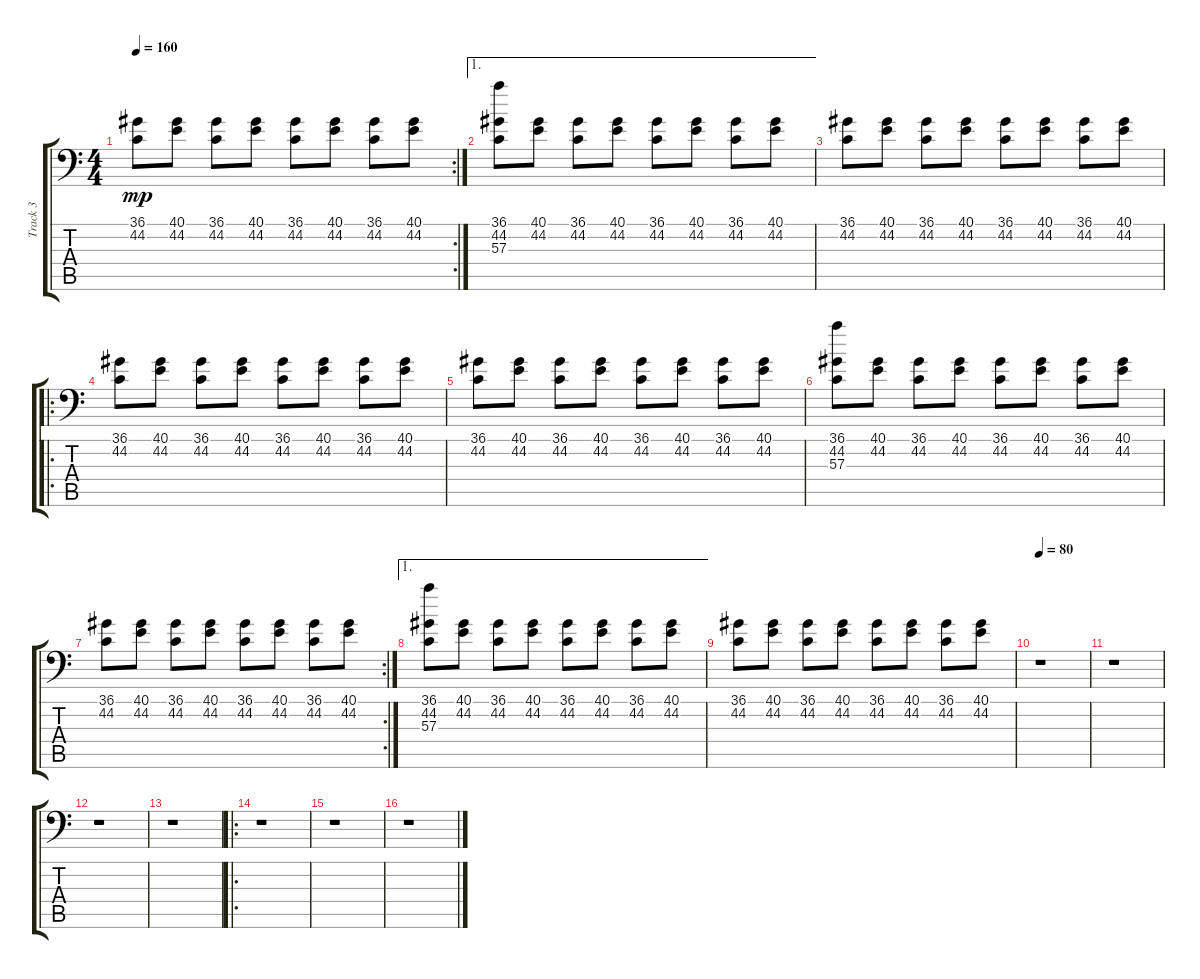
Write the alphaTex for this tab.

\track ("Track 3" "Track 3") {instrument acousticgrandpiano}
\staff {score tabs}
\tuning (C-1 C-1 C-1 C-1 C-1 C-1) {hide}
\rc 2
\ts (4 4)
\tempo 160
\clef f4
\ks c
(36.1 44.2).8{dy mp} (40.1 44.2).8 (36.1 44.2).8 (40.1 44.2).8 (36.1 44.2).8 (40.1 44.2).8 (36.1 44.2).8 (40.1 44.2).8 |
\ae 1
(36.1 44.2 57.3).8 (40.1 44.2).8 (36.1 44.2).8 (40.1 44.2).8 (36.1 44.2).8 (40.1 44.2).8 (36.1 44.2).8 (40.1 44.2).8 |
(36.1 44.2).8 (40.1 44.2).8 (36.1 44.2).8 (40.1 44.2).8 (36.1 44.2).8 (40.1 44.2).8 (36.1 44.2).8 (40.1 44.2).8 |
\ro
(36.1 44.2).8 (40.1 44.2).8 (36.1 44.2).8 (40.1 44.2).8 (36.1 44.2).8 (40.1 44.2).8 (36.1 44.2).8 (40.1 44.2).8 |
(36.1 44.2).8 (40.1 44.2).8 (36.1 44.2).8 (40.1 44.2).8 (36.1 44.2).8 (40.1 44.2).8 (36.1 44.2).8 (40.1 44.2).8 |
(36.1 44.2 57.3).8 (40.1 44.2).8 (36.1 44.2).8 (40.1 44.2).8 (36.1 44.2).8 (40.1 44.2).8 (36.1 44.2).8 (40.1 44.2).8 |
\rc 2
(36.1 44.2).8 (40.1 44.2).8 (36.1 44.2).8 (40.1 44.2).8 (36.1 44.2).8 (40.1 44.2).8 (36.1 44.2).8 (40.1 44.2).8 |
\ae 1
(36.1 44.2 57.3).8 (40.1 44.2).8 (36.1 44.2).8 (40.1 44.2).8 (36.1 44.2).8 (40.1 44.2).8 (36.1 44.2).8 (40.1 44.2).8 |
(36.1 44.2).8 (40.1 44.2).8 (36.1 44.2).8 (40.1 44.2).8 (36.1 44.2).8 (40.1 44.2).8 (36.1 44.2).8 (40.1 44.2).8 |
\tempo 80
r.1 |
r.1 |
r.1 |
r.1 |
\ro
r.1 |
r.1 |
r.1
